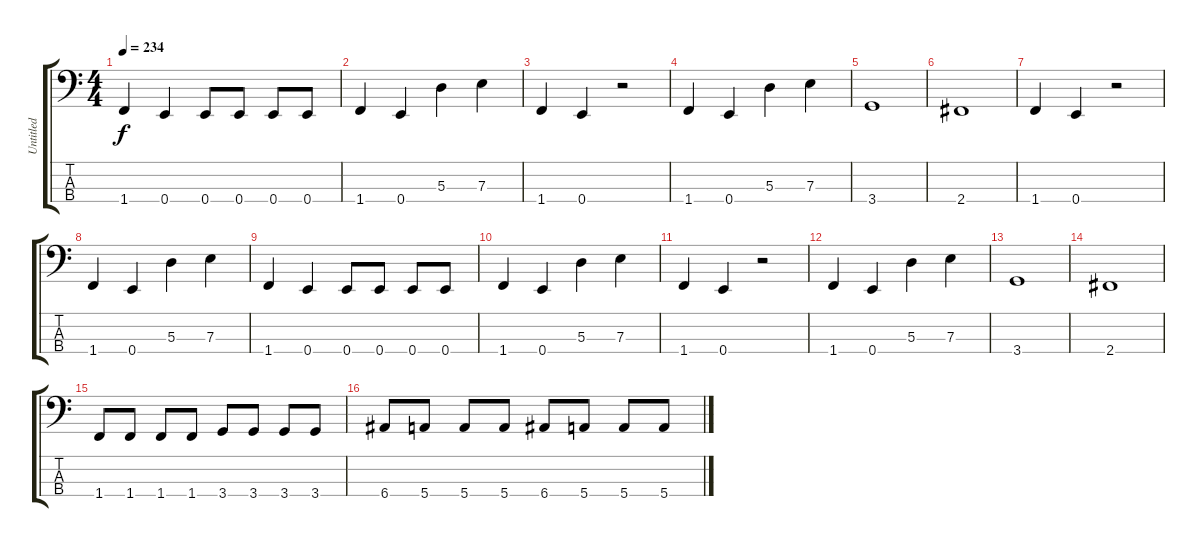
\track ("Untitled" "Untitled") {instrument electricbassfinger}
\staff {score tabs}
\tuning (G2 D2 A1 E1) {hide}
\ts (4 4)
\tempo 234
\clef f4
\ks c
1.4.4{dy f} 0.4.4 0.4.8 0.4.8 0.4.8 0.4.8 |
1.4.4 0.4.4 5.3.4 7.3.4 |
1.4.4 0.4.4 r.2 |
1.4.4 0.4.4 5.3.4 7.3.4 |
3.4.1 |
2.4.1 |
1.4.4 0.4.4 r.2 |
1.4.4 0.4.4 5.3.4 7.3.4 |
1.4.4 0.4.4 0.4.8 0.4.8 0.4.8 0.4.8 |
1.4.4 0.4.4 5.3.4 7.3.4 |
1.4.4 0.4.4 r.2 |
1.4.4 0.4.4 5.3.4 7.3.4 |
3.4.1 |
2.4.1 |
1.4.8 1.4.8 1.4.8 1.4.8 3.4.8 3.4.8 3.4.8 3.4.8 |
6.4.8 5.4.8 5.4.8 5.4.8 6.4.8 5.4.8 5.4.8 5.4.8
